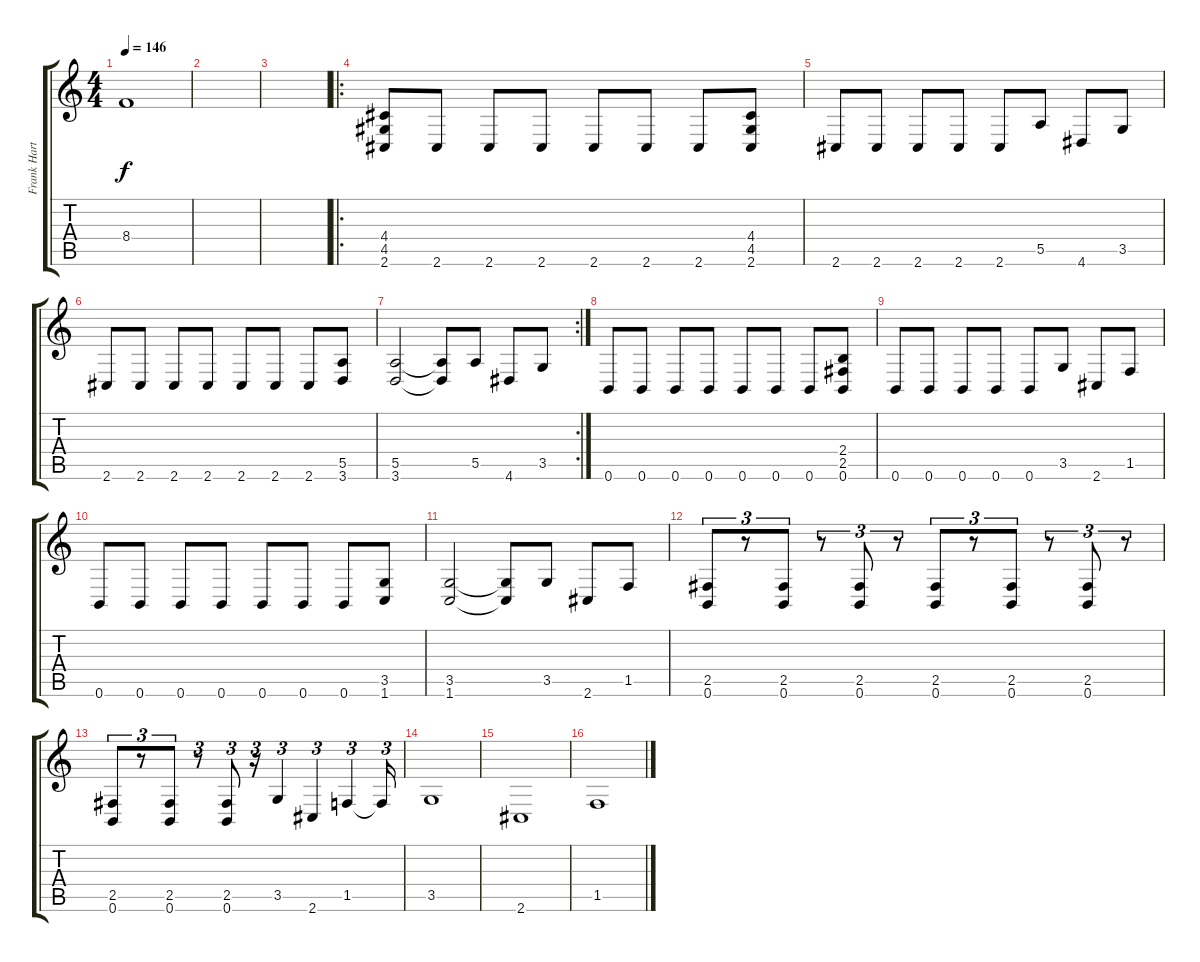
\track ("Frank Harthoorn" "Frank Hart") {instrument distortionguitar}
\staff {score tabs}
\tuning (B3 Gb3 D3 A2 E2 B1) {hide}
\ts (4 4)
\tempo 146
\clef g2
\ks c
8.4{t}.1{dy f} |
|
|
\ro
(4.4 4.5 2.6).8 2.6.8 2.6.8 2.6.8 2.6.8 2.6.8 2.6.8 (4.4 4.5 2.6).8 |
2.6.8 2.6.8 2.6.8 2.6.8 2.6.8 5.5.8 4.6.8 3.5.8 |
2.6.8 2.6.8 2.6.8 2.6.8 2.6.8 2.6.8 2.6.8 (5.5 3.6).8 |
\rc 2
(5.5 3.6).2 (5.5{t} 3.6{t}).8 5.5.8 4.6.8 3.5.8 |
0.6.8 0.6.8 0.6.8 0.6.8 0.6.8 0.6.8 0.6.8 (2.4 2.5 0.6).8 |
0.6.8 0.6.8 0.6.8 0.6.8 0.6.8 3.5.8 2.6.8 1.5.8 |
0.6.8 0.6.8 0.6.8 0.6.8 0.6.8 0.6.8 0.6.8 (3.5 1.6).8 |
(3.5 1.6).2 (3.5{t} 1.6{t}).8 3.5.8 2.6.8 1.5.8 |
(2.5 0.6).8{tu (3 2)} r.8{tu (3 2)} (2.5 0.6).8{tu (3 2)} r.8{tu (3 2)} (2.5 0.6).8{tu (3 2)} r.8{tu (3 2)} (2.5 0.6).8{tu (3 2)} r.8{tu (3 2)} (2.5 0.6).8{tu (3 2)} r.8{tu (3 2)} (2.5 0.6).8{tu (3 2)} r.8{tu (3 2)} |
(2.5 0.6).8{tu (3 2)} r.8{tu (3 2)} (2.5 0.6).8{tu (3 2)} r.8{tu (3 2)} (2.5 0.6).8{tu (3 2)} r.16{tu (3 2)} 3.5.4{tu (3 2)} 2.6.4{tu (3 2)} 1.5.4{tu (3 2)} 1.5{t}.16{tu (3 2)} |
3.5.1 |
2.6.1 |
1.5.1
